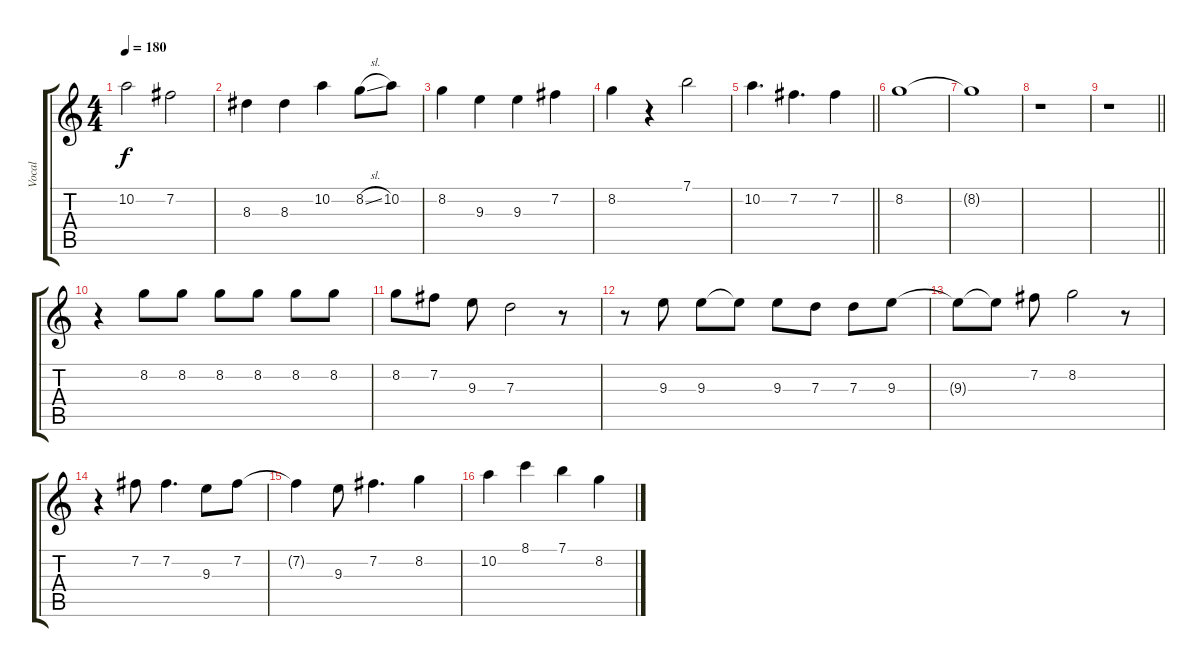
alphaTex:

\track ("Vocal" "Vocal") {instrument electricguitarjazz}
\staff {score tabs}
\tuning (E4 B3 G3 D3 A2 E2) {hide}
\ts (4 4)
\tempo 180
\clef g2
\ks c
10.2.2{dy f} 7.2.2 |
8.3.4 8.3.4 10.2.4 8.2{sl}.8 10.2.8 |
8.2.4 9.3.4 9.3.4 7.2.4 |
8.2.4 r.4 7.1.2 |
\barLineRight lightlight
10.2.4{d} 7.2.4{d} 7.2.4 |
8.2.1 |
8.2{t}.1 |
r.1 |
\barLineRight lightlight
r.1 |
r.4 8.2.8 8.2.8 8.2.8 8.2.8 8.2.8 8.2.8 |
8.2.8 7.2.8 9.3.8 7.3.2 r.8 |
r.8 9.3.8 9.3.8 9.3{t}.8 9.3.8 7.3.8 7.3.8 9.3.8 |
9.3{t}.8 9.3{t}.8 7.2.8 8.2.2 r.8 |
r.4 7.2.8 7.2.4{d} 9.3.8 7.2.8 |
7.2{t}.4 9.3.8 7.2.4{d} 8.2.4 |
10.2.4 8.1.4 7.1.4 8.2.4
